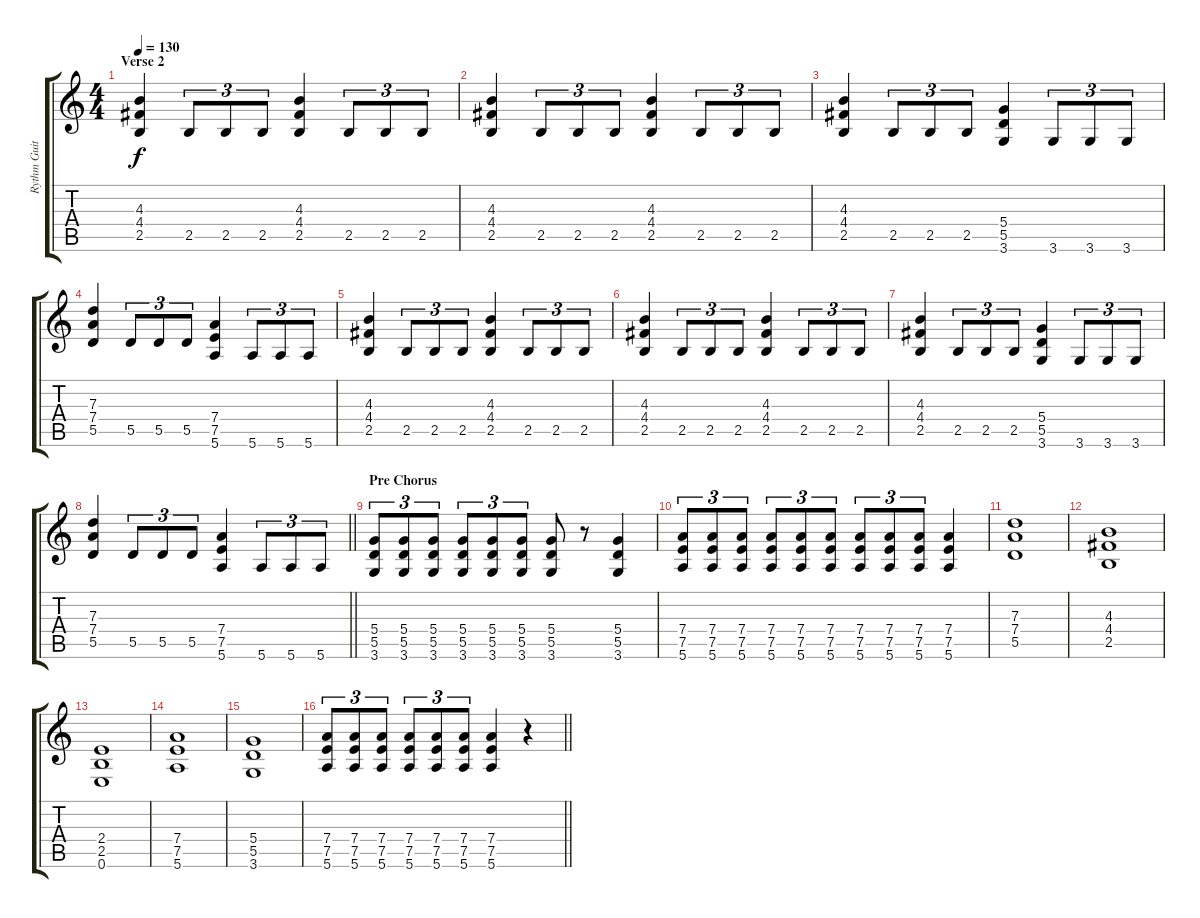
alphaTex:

\track ("Rythm Guitar - Li / Sam" "Rythm Guit") {instrument distortionguitar}
\staff {score tabs}
\tuning (E4 B3 G3 D3 A2 E2) {hide}
\ts (4 4)
\section ("" "Verse 2")
\tempo 130
\clef g2
\ks c
(4.3 4.4 2.5).4{dy f} 2.5.8{tu (3 2)} 2.5.8{tu (3 2)} 2.5.8{tu (3 2)} (4.3 4.4 2.5).4 2.5.8{tu (3 2)} 2.5.8{tu (3 2)} 2.5.8{tu (3 2)} |
(4.3 4.4 2.5).4 2.5.8{tu (3 2)} 2.5.8{tu (3 2)} 2.5.8{tu (3 2)} (4.3 4.4 2.5).4 2.5.8{tu (3 2)} 2.5.8{tu (3 2)} 2.5.8{tu (3 2)} |
(4.3 4.4 2.5).4 2.5.8{tu (3 2)} 2.5.8{tu (3 2)} 2.5.8{tu (3 2)} (5.4 5.5 3.6).4 3.6.8{tu (3 2)} 3.6.8{tu (3 2)} 3.6.8{tu (3 2)} |
(7.3 7.4 5.5).4 5.5.8{tu (3 2)} 5.5.8{tu (3 2)} 5.5.8{tu (3 2)} (7.4 7.5 5.6).4 5.6.8{tu (3 2)} 5.6.8{tu (3 2)} 5.6.8{tu (3 2)} |
(4.3 4.4 2.5).4 2.5.8{tu (3 2)} 2.5.8{tu (3 2)} 2.5.8{tu (3 2)} (4.3 4.4 2.5).4 2.5.8{tu (3 2)} 2.5.8{tu (3 2)} 2.5.8{tu (3 2)} |
(4.3 4.4 2.5).4 2.5.8{tu (3 2)} 2.5.8{tu (3 2)} 2.5.8{tu (3 2)} (4.3 4.4 2.5).4 2.5.8{tu (3 2)} 2.5.8{tu (3 2)} 2.5.8{tu (3 2)} |
(4.3 4.4 2.5).4 2.5.8{tu (3 2)} 2.5.8{tu (3 2)} 2.5.8{tu (3 2)} (5.4 5.5 3.6).4 3.6.8{tu (3 2)} 3.6.8{tu (3 2)} 3.6.8{tu (3 2)} |
\barLineRight lightlight
(7.3 7.4 5.5).4 5.5.8{tu (3 2)} 5.5.8{tu (3 2)} 5.5.8{tu (3 2)} (7.4 7.5 5.6).4 5.6.8{tu (3 2)} 5.6.8{tu (3 2)} 5.6.8{tu (3 2)} |
\section ("" "Pre Chorus")
(5.4 5.5 3.6).8{tu (3 2)} (5.4 5.5 3.6).8{tu (3 2)} (5.4 5.5 3.6).8{tu (3 2)} (5.4 5.5 3.6).8{tu (3 2)} (5.4 5.5 3.6).8{tu (3 2)} (5.4 5.5 3.6).8{tu (3 2)} (5.4 5.5 3.6).8 r.8 (5.4 5.5 3.6).4 |
(7.4 7.5 5.6).8{tu (3 2)} (7.4 7.5 5.6).8{tu (3 2)} (7.4 7.5 5.6).8{tu (3 2)} (7.4 7.5 5.6).8{tu (3 2)} (7.4 7.5 5.6).8{tu (3 2)} (7.4 7.5 5.6).8{tu (3 2)} (7.4 7.5 5.6).8{tu (3 2)} (7.4 7.5 5.6).8{tu (3 2)} (7.4 7.5 5.6).8{tu (3 2)} (7.4 7.5 5.6).4 |
(7.3 7.4 5.5).1 |
(4.3 4.4 2.5).1 |
(2.4 2.5 0.6).1 |
(7.4 7.5 5.6).1 |
(5.4 5.5 3.6).1 |
\barLineRight lightlight
(7.4 7.5 5.6).8{tu (3 2)} (7.4 7.5 5.6).8{tu (3 2)} (7.4 7.5 5.6).8{tu (3 2)} (7.4 7.5 5.6).8{tu (3 2)} (7.4 7.5 5.6).8{tu (3 2)} (7.4 7.5 5.6).8{tu (3 2)} (7.4 7.5 5.6).4 r.4
